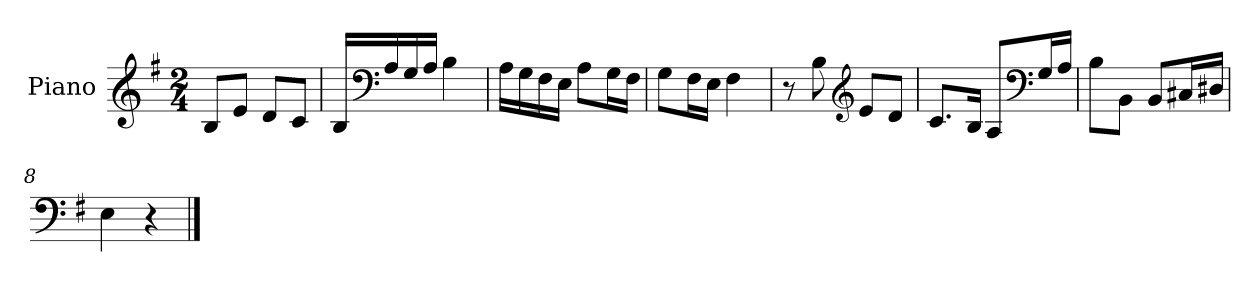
**kern
*part1
*staff1
*I"Piano
*I'Pno.
*clefG2
*k[f#]
*M2/4
*MM120
=1
8B/L
8e/J
8d/L
8c/J
=2
16B/LL
*clefF4
16A/
16G/
16A/JJ
4B\
=3
16A\LL
16G\
16F#\
16E\JJ
8A\L
16G\L
16F#\JJ
=4
8G\L
16F#\L
16E\JJ
4F#\
=5
8r
8B\
*clefG2
8e/L
8d/J
=6
8.c/L
16B/Jk
8A/L
*clefF4
16G/L
16A/JJ
=7
8B\L
8BB\J
8BB/L
16C#X/L
16D#X/JJ
=8
4E\
4r
==
*-
